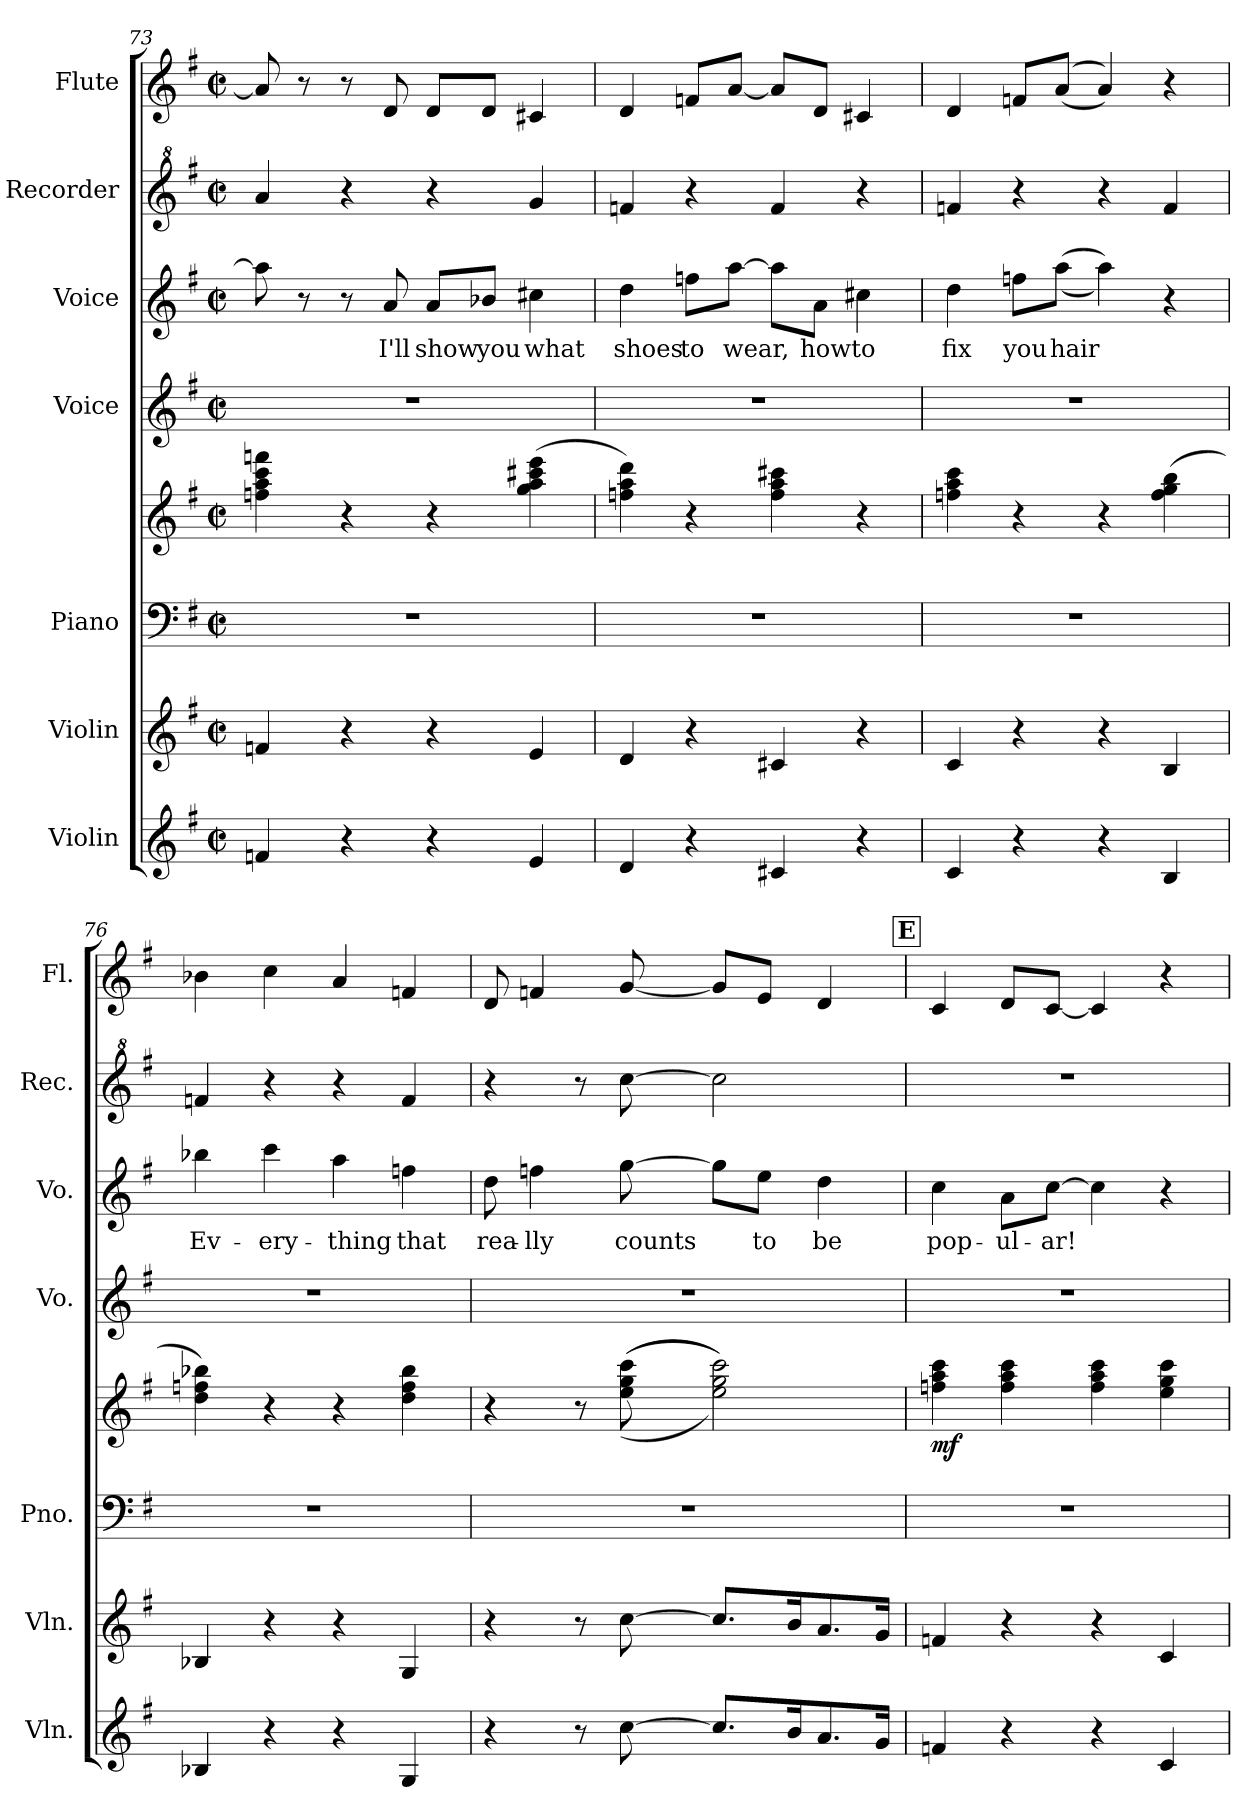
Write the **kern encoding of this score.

**kern	**kern	**kern	**kern	**dynam	**kern	**kern	**text	**kern	**kern
*part7	*part6	*part5	*part5	*part5	*part4	*part3	*part3	*part2	*part1
*staff8	*staff7	*staff6	*staff5	*staff5/6	*staff4	*staff3	*staff3	*staff2	*staff1
*I"Violin	*I"Violin	*I"Piano	*	*	*I"Voice	*I"Voice	*	*I"Recorder	*I"Flute
*I'Vln.	*I'Vln.	*I'Pno.	*	*	*I'Vo.	*I'Vo.	*	*I'Rec.	*I'Fl.
*clefG2	*clefG2	*clefF4	*clefG2	*	*clefG2	*clefG2	*	*clefG^2	*clefG2
*k[f#]	*k[f#]	*k[f#]	*k[f#]	*	*k[f#]	*k[f#]	*	*k[f#]	*k[f#]
*M2/2	*M2/2	*M2/2	*M2/2	*	*M2/2	*M2/2	*	*M2/2	*M2/2
*met(c|)	*met(c|)	*met(c|)	*met(c|)	*	*met(c|)	*met(c|)	*	*met(c|)	*met(c|)
=73	=73	=73	=73	=73	=73	=73	=73	=73	=73
4fn/	4fn/	1r	4ffn\ 4aa\ 4ccc\ 4fffn\	.	1r	8aa\]	.	4aa/	8a/]
.	.	.	.	.	.	8r	.	.	8r
4r	4r	.	4r	.	.	8r	.	4r	8r
.	.	.	.	.	.	8a/	I'll	.	8d/
4r	4r	.	4r	.	.	8a/L	show	4r	8d/L
.	.	.	.	.	.	8b-X/J	you	.	8d/J
4e/	4e/	.	(4gg\ 4aa\ 4ccc#X\ 4eee\	.	.	4cc#X\	what	4gg/	4c#X/
=74	=74	=74	=74	=74	=74	=74	=74	=74	=74
4d/	4d/	1r	4ffn\ 4aa\ 4ddd\)	.	1r	4dd\	shoes	4ffn/	4d/
4r	4r	.	4r	.	.	8ffn\L	to	4r	8fn/L
.	.	.	.	.	.	[8aa\J	wear,	.	[8a/J
4c#X/	4c#X/	.	4ff\ 4aa\ 4ccc#X\	.	.	8aa\L]	.	4ff/	8a/L]
.	.	.	.	.	.	8a\J	how	.	8d/J
4r	4r	.	4r	.	.	4cc#X\	to	4r	4c#X/
!!LO:PB:g=z
=75	=75	=75	=75	=75	=75	=75	=75	=75	=75
4c/	4c/	1r	4ffn\ 4aa\ 4ccc\	.	1r	4dd\	fix	4ffn/	4d/
4r	4r	.	4r	.	.	8ffn\L	you	4r	8fn/L
.	.	.	.	.	.	((8aa\J	hair	.	((8a/J
4r	4r	.	4r	.	.	4aa\))	.	4r	4a/))
4B/	4B/	.	(4ff\ 4gg\ 4bb\	.	.	4r	.	4ff/	4r
=76	=76	=76	=76	=76	=76	=76	=76	=76	=76
4B-X/	4B-X/	1r	4dd\ 4ffn\ 4bb-X\)	.	1r	4bb-X\	Ev-	4ffn/	4b-X\
4r	4r	.	4r	.	.	4ccc\	-ery-	4r	4cc\
4r	4r	.	4r	.	.	4aa\	-thing	4r	4a/
4G/	4G/	.	4dd\ 4ff\ 4bb-\	.	.	4ffn\	that	4ff/	4fn/
=77	=77	=77	=77	=77	=77	=77	=77	=77	=77
4r	4r	1r	4r	.	1r	8dd\	rea-	4r	8d/
.	.	.	.	.	.	4ffn\	-lly	.	4fn/
8r	8r	.	8r	.	.	.	.	8r	.
[8cc\	[8cc\	.	(((8ee\ 8gg\ 8ccc\	.	.	[8gg\	counts	[8ccc\	[8g/
8.cc/L]	8.cc/L]	.	2ee\ 2gg\ 2ccc\)))	.	.	8gg\L]	.	2ccc\]	8g/L]
.	.	.	.	.	.	8ee\J	to	.	8e/J
16b/K	16b/K	.	.	.	.	.	.	.	.
8.a/	8.a/	.	.	.	.	4dd\	be	.	4d/
16g/Jk	16g/Jk	.	.	.	.	.	.	.	.
!!LO:REH:place=s1:a:B:fs=14:t=E
=78	=78	=78	=78	=78	=78	=78	=78	=78	=78
!	!	!	!	!LO:DY:b	!	!	!	!	!
4fn/	4fn/	1r	4ffn\ 4aa\ 4ccc\	mf	1r	4cc\	pop-	1r	4c/
4r	4r	.	4ff\ 4aa\ 4ccc\	.	.	8a\L	-ul-	.	8d/L
.	.	.	.	.	.	[8cc\J	-ar!	.	[8c/J
4r	4r	.	4ff\ 4aa\ 4ccc\	.	.	4cc\]	.	.	4c/]
4c/	4c/	.	4ee\ 4gg\ 4ccc\	.	.	4r	.	.	4r
=	=	=	=	=	=	=	=	=	=
*-	*-	*-	*-	*-	*-	*-	*-	*-	*-
